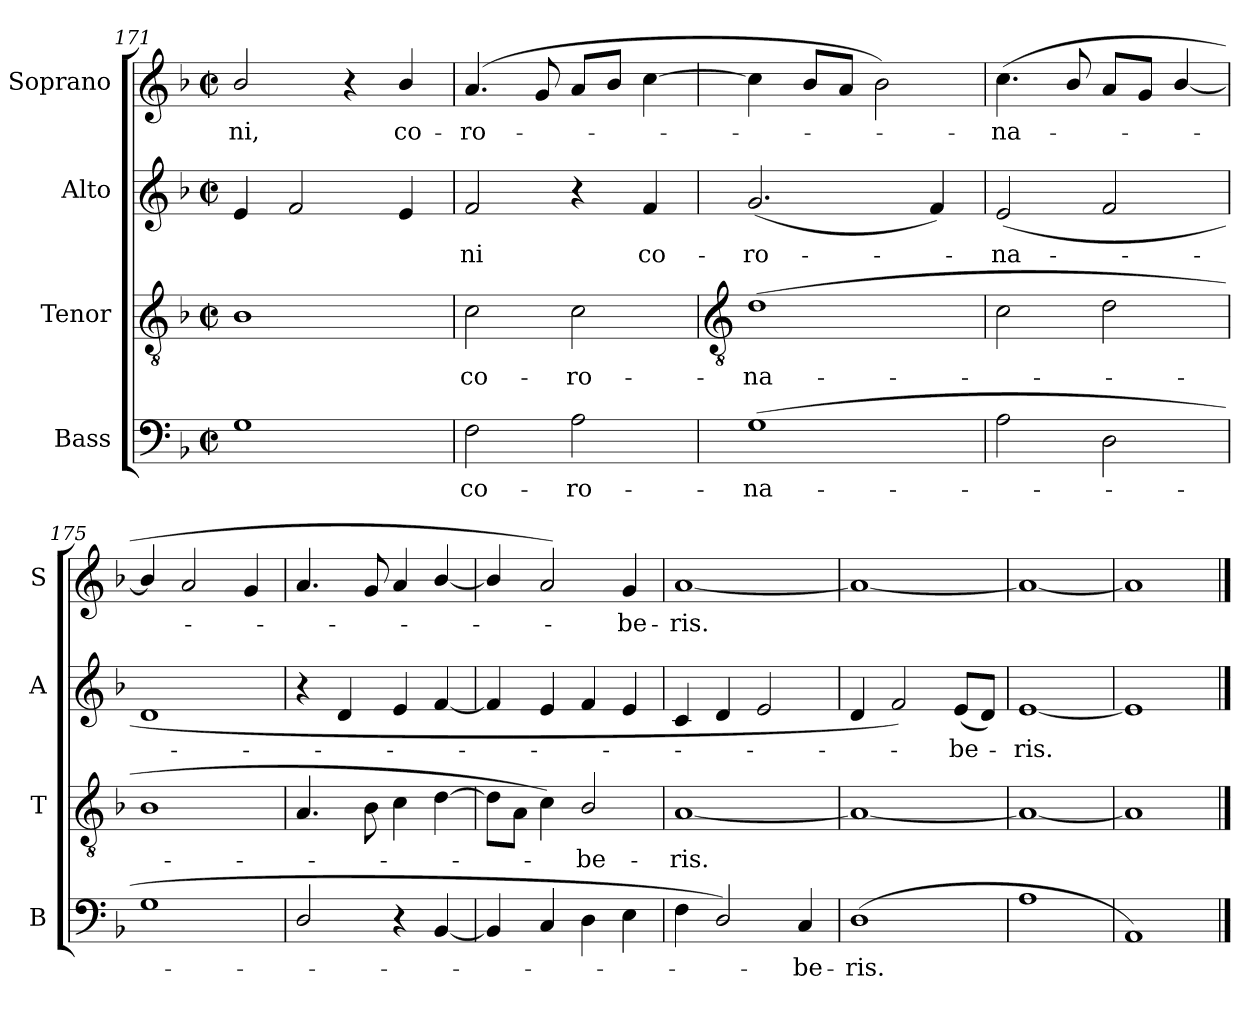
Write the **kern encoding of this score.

**kern	**text	**kern	**text	**kern	**text	**kern	**text
*part4	*part4	*part3	*part3	*part2	*part2	*part1	*part1
*staff4	*staff4	*staff3	*staff3	*staff2	*staff2	*staff1	*staff1
*I"Bass	*	*I"Tenor	*	*I"Alto	*	*I"Soprano	*
*I'B	*	*I'T	*	*I'A	*	*I'S	*
*clefF4	*	*clefGv2	*	*clefG2	*	*clefG2	*
*k[b-]	*	*k[b-]	*	*k[b-]	*	*k[b-]	*
*F:	*	*F:	*	*F:	*	*F:	*
*M2/2	*	*M2/2	*	*M2/2	*	*M2/2	*
*met(c|)	*	*met(c|)	*	*met(c|)	*	*met(c|)	*
=171	=171	=171	=171	=171	=171	=171	=171
!	!	!	!	!	!	!	!LO:LY:b
1G	.	1B-	.	4e	.	2b-/	ni,
.	.	.	.	2f	.	.	.
.	.	.	.	.	.	4r	.
!	!	!	!	!	!	!	!LO:LY:b
.	.	.	.	4e	.	4b-/	co-
=172	=172	=172	=172	=172	=172	=172	=172
!	!LO:LY:b	!	!LO:LY:b	!	!LO:LY:b	!	!LO:LY:b
2F	co-	2c	co-	2f	ni	(>4.a	-ro-
.	.	.	.	.	.	8g	.
!	!LO:LY:b	!	!LO:LY:b	!	!	!	!
2A	-ro-	2c	-ro-	4r	.	8aL	.
.	.	.	.	.	.	8b-J	.
!	!	!	!	!	!LO:LY:b	!	!
.	.	.	.	4f	co-	[4cc	.
!!LO:LB:g=z
=173	=173	=173	=173	=173	=173	=173	=173
*	*	*clefGv2	*	*	*	*	*
!	!LO:LY:b	!	!LO:LY:b	!	!LO:LY:b	!	!
(>1G	-na-	(>1d	-na-	(<2.g	-ro-	4cc]	.
.	.	.	.	.	.	8b-L	.
.	.	.	.	.	.	8aJ	.
.	.	.	.	.	.	2b-)	.
.	.	.	.	4f)	.	.	.
=174	=174	=174	=174	=174	=174	=174	=174
!	!	!	!	!	!LO:LY:b	!	!LO:LY:b
2A	.	2c	.	(<2e	na-	(<4.cc	na-
.	.	.	.	.	.	8b-/	.
2D	.	2d	.	2f	.	8aL	.
.	.	.	.	.	.	8gJ	.
.	.	.	.	.	.	[4b-/	.
=175	=175	=175	=175	=175	=175	=175	=175
1G	.	1B-	.	1d	.	4b-/]	.
.	.	.	.	.	.	2a	.
.	.	.	.	.	.	4g	.
=176	=176	=176	=176	=176	=176	=176	=176
2D/	.	4.A	.	4r	.	4.a	.
.	.	.	.	4d	.	.	.
.	.	8B-	.	.	.	8g	.
4r	.	4c	.	4e	.	4a	.
[4BB-	.	[4d	.	[4f	.	[4b-/	.
=177	=177	=177	=177	=177	=177	=177	=177
4BB-]	.	8dL]	.	4f]	.	4b-/]	.
.	.	8AJ	.	.	.	.	.
4C	.	4c)	.	4e	.	2a)	.
!	!	!	!LO:LY:b	!	!	!	!
4D	.	2B-/	be-	4f	.	.	.
!	!	!	!	!	!	!	!LO:LY:b
4E	.	.	.	4e	.	4g	be-
=178	=178	=178	=178	=178	=178	=178	=178
!	!	!	!LO:LY:b	!	!	!	!LO:LY:b
4F	.	[1A	-ris.	4c	.	[1a	-ris.
2D/)	.	.	.	4d	.	.	.
.	.	.	.	2e	.	.	.
!	!LO:LY:b	!	!	!	!	!	!
4C	be-	.	.	.	.	.	.
=179	=179	=179	=179	=179	=179	=179	=179
!	!LO:LY:b	!	!	!	!	!	!
(<1D	-ris.	1A_	.	4d	.	1a_	.
.	.	.	.	2f)	.	.	.
!	!	!	!	!	!LO:LY:b	!	!
.	.	.	.	(<8eL	be-	.	.
.	.	.	.	8dJ)	.	.	.
=180	=180	=180	=180	=180	=180	=180	=180
!	!	!	!	!	!LO:LY:b	!	!
1A	.	1A_	.	[1e	ris.	1a_	.
=181	=181	=181	=181	=181	=181	=181	=181
1AA)	.	1A]	.	1e]	.	1a]	.
==	==	==	==	==	==	==	==
*-	*-	*-	*-	*-	*-	*-	*-
